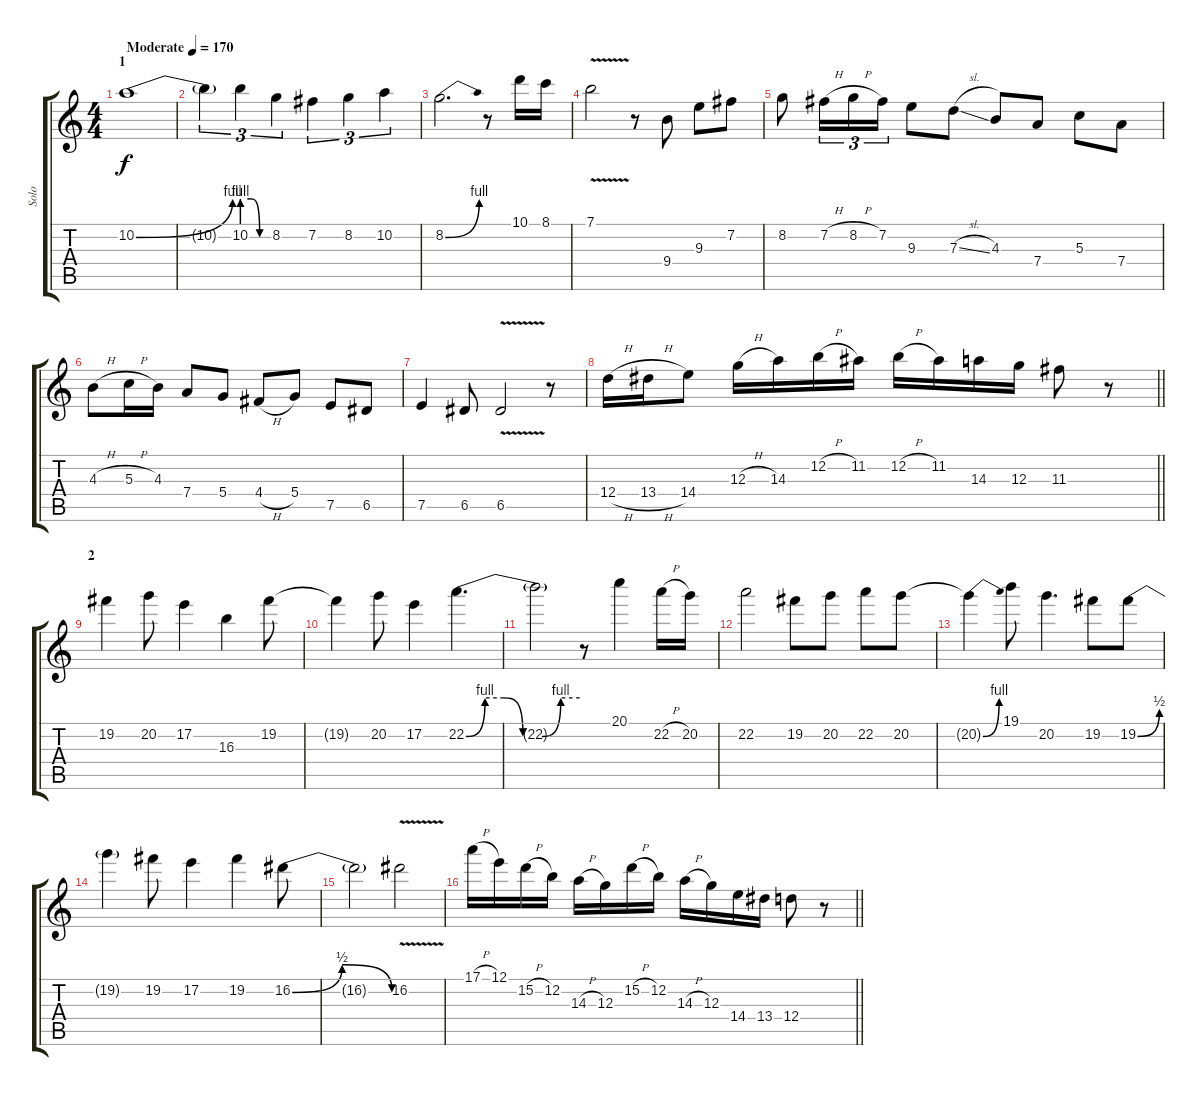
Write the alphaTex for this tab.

\track ("Solo" "Solo") {instrument overdrivenguitar}
\staff {score tabs}
\tuning (E4 B3 G3 D3 A2 E2) {hide}
\ts (4 4)
\section ("" "1")
\tempo (170 "Moderate")
\clef g2
\ks c
10.2{be (bend 0 0 60 4)}.1{dy f instrument overdrivenguitar} |
10.2{t}.4{tu (3 2)} 10.2{be (custom 0 4 20 4 40 0 60 0)}.4{tu (3 2)} 8.2.4{tu (3 2)} 7.2.4{tu (3 2)} 8.2.4{tu (3 2)} 10.2.4{tu (3 2)} |
8.2{be (bend 0 0 60 4)}.2{d} r.8 10.1.16 8.1.16 |
7.1{v}.2 r.8 9.4.8 9.3.8 7.2.8 |
8.2.8 7.2{h}.16{tu (3 2)} 8.2{h}.16{tu (3 2)} 7.2.16{tu (3 2)} 9.3.8 7.3{sl}.8 4.3.8 7.4.8 5.3.8 7.4.8 |
4.3{h}.8 5.3{h}.16 4.3.16 7.4.8 5.4.8 4.4{h}.8 5.4.8 7.5.8 6.5.8 |
7.5.4 6.5.8 6.5{v}.2 r.8 |
\barLineRight lightlight
12.4{h}.16 13.4{h}.16 14.4.8 12.3{h}.16 14.3.16 12.2{h}.16 11.2.16 12.2{h}.16 11.2.16 14.3.16 12.3.16 11.3.8 r.8 |
\section ("" "2")
19.2.4 20.2.8 17.2.4 16.3.4 19.2.8 |
19.2{t}.4 20.2.8 17.2.4 22.2{be (custom 0 0 10 4 20 4 30 0 40 0 50 4 60 4)}.4{d} |
22.2{t}.2 r.8 20.1.4 22.2{h}.16 20.2.16 |
22.2.2 19.2.8 20.2.8 22.2.8 20.2.8 |
20.2{be (bend 0 0 60 4) t}.4 19.1.8 20.2.4{d} 19.2.8 19.2{be (bend 0 0 60 2)}.8 |
19.2{t}.4 19.2.8 17.2.4 19.2.4 16.2{be (bendrelease 0 0 15 2 40 2 60 0)}.8 |
16.2{t}.2 16.2{v}.2 |
\barLineRight lightlight
17.1{h}.16 12.1.16 15.2{h}.16 12.2.16 14.3{h}.16 12.3.16 15.2{h}.16 12.2.16 14.3{h}.16 12.3.16 14.4.16 13.4.16 12.4.8 r.8
